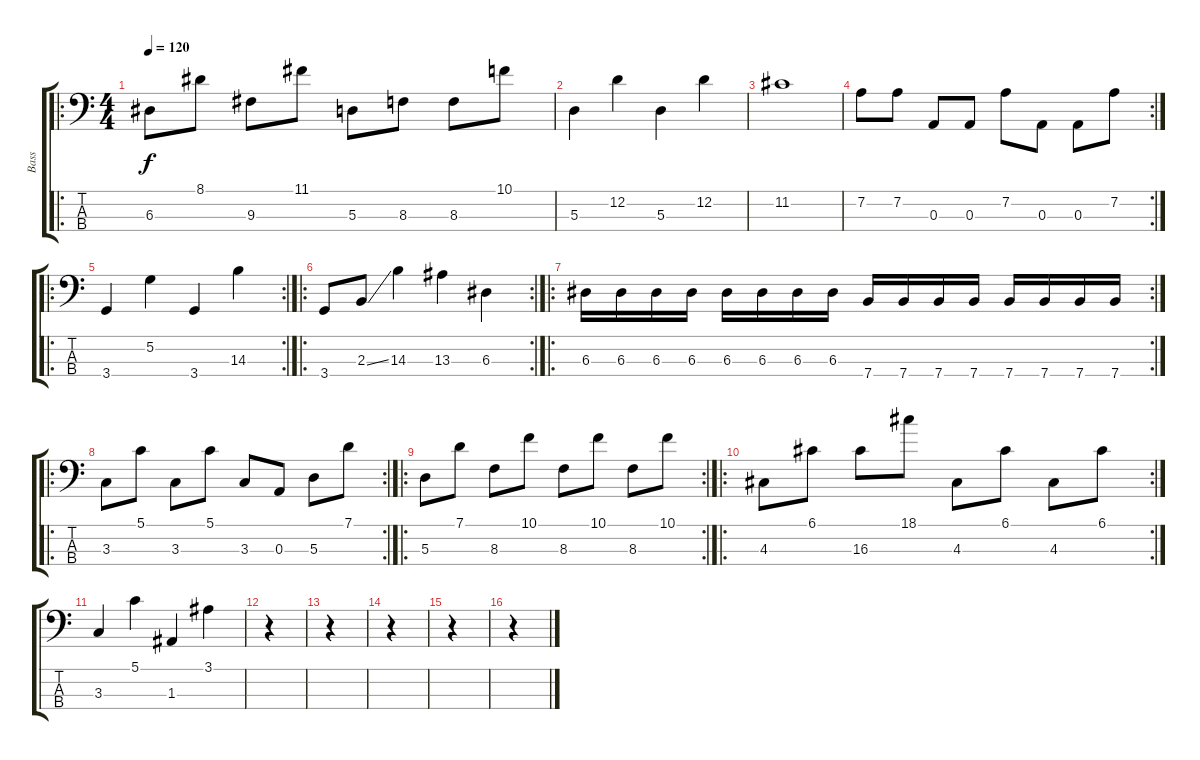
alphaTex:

\track ("Bass" "Bass") {instrument acousticguitarnylon}
\staff {score tabs}
\tuning (G2 D2 A1 E1) {hide}
\ro
\ts (4 4)
\tempo 120
\clef f4
\ks c
6.3.8{dy f instrument acousticguitarnylon} 8.1.8 9.3.8 11.1.8 5.3.8 8.3.8 8.3.8 10.1.8 |
5.3.4 12.2.4 5.3.4 12.2.4 |
11.2.1 |
\rc 2
7.2.8 7.2.8 0.3.8 0.3.8 7.2.8 0.3.8 0.3.8 7.2.8 |
\ro
\rc 2
3.4.4 5.2.4 3.4.4 14.3.4 |
\ro
\rc 2
3.4.8 2.3{ss}.8 14.3.4 13.3.4 6.3.4 |
\ro
\rc 2
6.3.16 6.3.16 6.3.16 6.3.16 6.3.16 6.3.16 6.3.16 6.3.16 7.4.16 7.4.16 7.4.16 7.4.16 7.4.16 7.4.16 7.4.16 7.4.16 |
\ro
\rc 2
3.3.8 5.1.8 3.3.8 5.1.8 3.3.8 0.3.8 5.3.8 7.1.8 |
\ro
\rc 2
5.3.8 7.1.8 8.3.8 10.1.8 8.3.8 10.1.8 8.3.8 10.1.8 |
\ro
\rc 2
4.3.8 6.1.8 16.3.8 18.1.8 4.3.8 6.1.8 4.3.8 6.1.8 |
3.3.4 5.1.4 1.3.4 3.1.4 |
r.4 |
r.4 |
r.4 |
r.4 |
r.4
